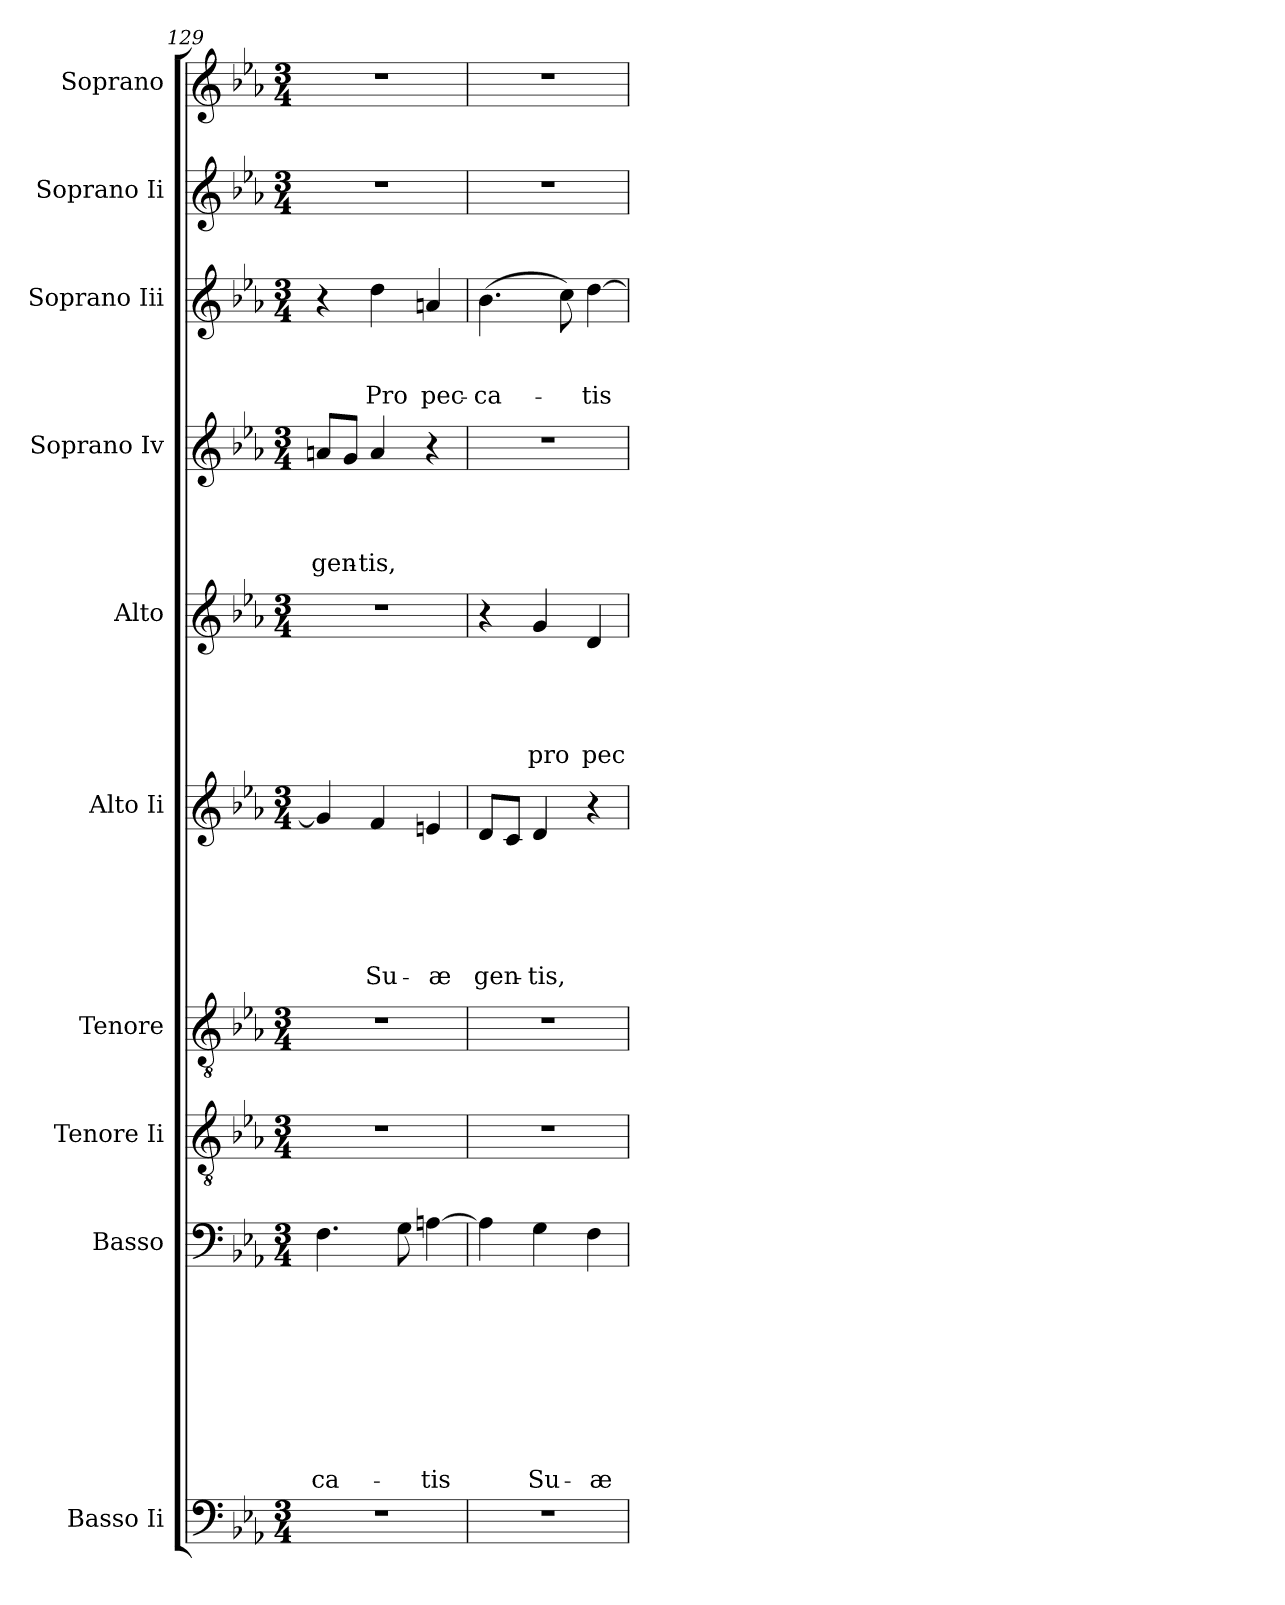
**kern	**kern	**text	**text	**text	**text	**text	**text	**text	**text	**text	**kern	**kern	**kern	**text	**text	**text	**text	**text	**text	**kern	**text	**text	**text	**text	**text	**kern	**text	**text	**text	**text	**kern	**text	**text	**text	**kern	**kern
*part10	*part9	*part9	*part9	*part9	*part9	*part9	*part9	*part9	*part9	*part9	*part8	*part7	*part6	*part6	*part6	*part6	*part6	*part6	*part6	*part5	*part5	*part5	*part5	*part5	*part5	*part4	*part4	*part4	*part4	*part4	*part3	*part3	*part3	*part3	*part2	*part1
*staff10	*staff9	*staff9	*staff9	*staff9	*staff9	*staff9	*staff9	*staff9	*staff9	*staff9	*staff8	*staff7	*staff6	*staff6	*staff6	*staff6	*staff6	*staff6	*staff6	*staff5	*staff5	*staff5	*staff5	*staff5	*staff5	*staff4	*staff4	*staff4	*staff4	*staff4	*staff3	*staff3	*staff3	*staff3	*staff2	*staff1
*I"Basso Ii	*I"Basso	*	*	*	*	*	*	*	*	*	*I"Tenore Ii	*I"Tenore	*I"Alto Ii	*	*	*	*	*	*	*I"Alto	*	*	*	*	*	*I"Soprano Iv	*	*	*	*	*I"Soprano Iii	*	*	*	*I"Soprano Ii	*I"Soprano
*clefF4	*clefF4	*	*	*	*	*	*	*	*	*	*clefGv2	*clefGv2	*clefG2	*	*	*	*	*	*	*clefG2	*	*	*	*	*	*clefG2	*	*	*	*	*clefG2	*	*	*	*clefG2	*clefG2
*k[b-e-a-]	*k[b-e-a-]	*	*	*	*	*	*	*	*	*	*k[b-e-a-]	*k[b-e-a-]	*k[b-e-a-]	*	*	*	*	*	*	*k[b-e-a-]	*	*	*	*	*	*k[b-e-a-]	*	*	*	*	*k[b-e-a-]	*	*	*	*k[b-e-a-]	*k[b-e-a-]
*E-:	*E-:	*	*	*	*	*	*	*	*	*	*E-:	*E-:	*E-:	*	*	*	*	*	*	*E-:	*	*	*	*	*	*E-:	*	*	*	*	*E-:	*	*	*	*E-:	*E-:
*M3/4	*M3/4	*	*	*	*	*	*	*	*	*	*M3/4	*M3/4	*M3/4	*	*	*	*	*	*	*M3/4	*	*	*	*	*	*M3/4	*	*	*	*	*M3/4	*	*	*	*M3/4	*M3/4
=129	=129	=129	=129	=129	=129	=129	=129	=129	=129	=129	=129	=129	=129	=129	=129	=129	=129	=129	=129	=129	=129	=129	=129	=129	=129	=129	=129	=129	=129	=129	=129	=129	=129	=129	=129	=129
!LO:N:vis=1	!	!	!	!	!	!	!	!	!	!LO:LY:b	!LO:N:vis=1	!LO:N:vis=1	!	!	!	!	!	!	!	!LO:N:vis=1	!	!	!	!	!	!	!	!	!	!LO:LY:b	!	!	!	!	!LO:N:vis=1	!LO:N:vis=1
2.r	4.F\	.	.	.	.	.	.	.	.	-ca-	2.r	2.r	4g/]	.	.	.	.	.	.	2.r	.	.	.	.	.	8an/L	.	.	.	gen-	4r	.	.	.	2.r	2.r
.	.	.	.	.	.	.	.	.	.	.	.	.	.	.	.	.	.	.	.	.	.	.	.	.	.	8g/J	.	.	.	.	.	.	.	.	.	.
!	!	!	!	!	!	!	!	!	!	!	!	!	!	!	!	!	!	!	!LO:LY:b	!	!	!	!	!	!	!	!	!	!	!LO:LY:b	!	!	!	!LO:LY:b	!	!
.	.	.	.	.	.	.	.	.	.	.	.	.	4f/	.	.	.	.	.	Su-	.	.	.	.	.	.	4a/	.	.	.	-tis,	4dd\	.	.	Pro	.	.
.	8G\	.	.	.	.	.	.	.	.	.	.	.	.	.	.	.	.	.	.	.	.	.	.	.	.	.	.	.	.	.	.	.	.	.	.	.
!	!	!	!	!	!	!	!	!	!	!LO:LY:b	!	!	!	!	!	!	!	!	!LO:LY:b	!	!	!	!	!	!	!	!	!	!	!	!	!	!	!LO:LY:b	!	!
.	[>4An\	.	.	.	.	.	.	.	.	-tis	.	.	4en/	.	.	.	.	.	-æ	.	.	.	.	.	.	4r	.	.	.	.	4an/	.	.	pec-	.	.
=130	=130	=130	=130	=130	=130	=130	=130	=130	=130	=130	=130	=130	=130	=130	=130	=130	=130	=130	=130	=130	=130	=130	=130	=130	=130	=130	=130	=130	=130	=130	=130	=130	=130	=130	=130	=130
!LO:N:vis=1	!	!	!	!	!	!	!	!	!	!	!LO:N:vis=1	!LO:N:vis=1	!	!	!	!	!	!	!LO:LY:b	!	!	!	!	!	!	!LO:N:vis=1	!	!	!	!	!	!	!	!LO:LY:b	!LO:N:vis=1	!LO:N:vis=1
2.r	4A\]	.	.	.	.	.	.	.	.	.	2.r	2.r	8d/L	.	.	.	.	.	gen-	4r	.	.	.	.	.	2.r	.	.	.	.	(>4.b-\	.	.	-ca-	2.r	2.r
.	.	.	.	.	.	.	.	.	.	.	.	.	8c/J	.	.	.	.	.	.	.	.	.	.	.	.	.	.	.	.	.	.	.	.	.	.	.
!	!	!	!	!	!	!	!	!	!	!LO:LY:b	!	!	!	!	!	!	!	!	!LO:LY:b	!	!	!	!	!	!LO:LY:b	!	!	!	!	!	!	!	!	!	!	!
.	4G\	.	.	.	.	.	.	.	.	Su-	.	.	4d/	.	.	.	.	.	-tis,	4g/	.	.	.	.	pro	.	.	.	.	.	.	.	.	.	.	.
.	.	.	.	.	.	.	.	.	.	.	.	.	.	.	.	.	.	.	.	.	.	.	.	.	.	.	.	.	.	.	8cc\)	.	.	.	.	.
!	!	!	!	!	!	!	!	!	!	!LO:LY:b	!	!	!	!	!	!	!	!	!	!	!	!	!	!	!LO:LY:b	!	!	!	!	!	!	!	!	!LO:LY:b	!	!
.	4F\	.	.	.	.	.	.	.	.	-æ	.	.	4r	.	.	.	.	.	.	4d/	.	.	.	.	pec-	.	.	.	.	.	[>4dd\	.	.	-tis	.	.
=	=	=	=	=	=	=	=	=	=	=	=	=	=	=	=	=	=	=	=	=	=	=	=	=	=	=	=	=	=	=	=	=	=	=	=	=
*-	*-	*-	*-	*-	*-	*-	*-	*-	*-	*-	*-	*-	*-	*-	*-	*-	*-	*-	*-	*-	*-	*-	*-	*-	*-	*-	*-	*-	*-	*-	*-	*-	*-	*-	*-	*-
